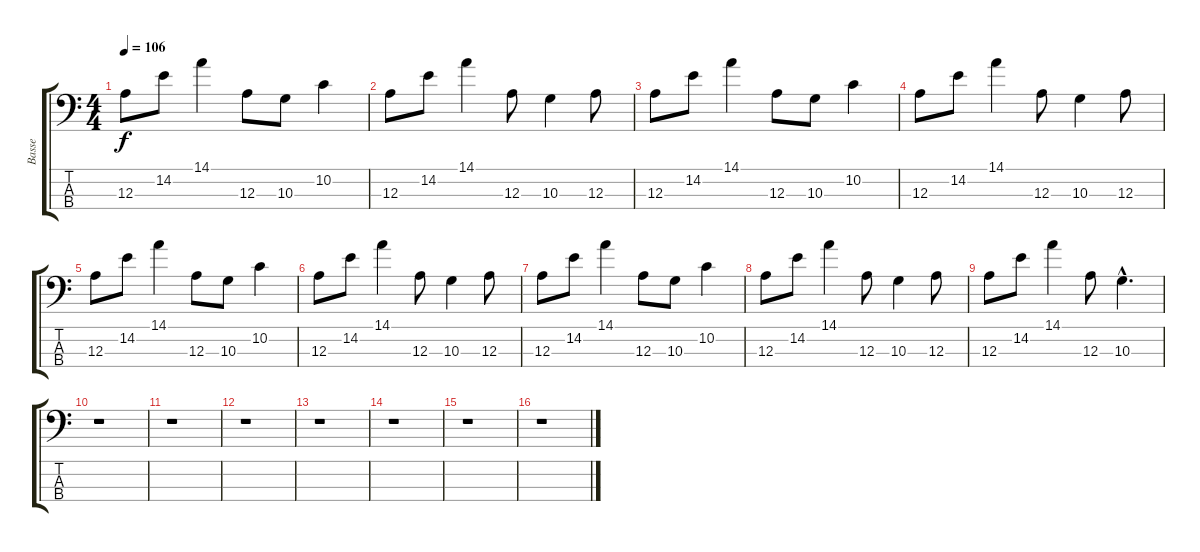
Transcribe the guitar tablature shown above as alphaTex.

\track ("Basse" "Basse") {instrument electricbassfinger}
\staff {score tabs}
\tuning (G2 D2 A1 E1) {hide}
\ts (4 4)
\tempo 106
\clef f4
\ks c
12.3.8{dy f} 14.2.8 14.1.4 12.3.8 10.3.8 10.2.4 |
12.3.8 14.2.8 14.1.4 12.3.8 10.3.4 12.3.8 |
12.3.8 14.2.8 14.1.4 12.3.8 10.3.8 10.2.4 |
12.3.8 14.2.8 14.1.4 12.3.8 10.3.4 12.3.8 |
12.3.8 14.2.8 14.1.4 12.3.8 10.3.8 10.2.4 |
12.3.8 14.2.8 14.1.4 12.3.8 10.3.4 12.3.8 |
12.3.8 14.2.8 14.1.4 12.3.8 10.3.8 10.2.4 |
12.3.8 14.2.8 14.1.4 12.3.8 10.3.4 12.3.8 |
12.3.8 14.2.8 14.1.4 12.3.8 10.3{hac}.4{d} |
r.1 |
r.1 |
r.1 |
r.1 |
r.1 |
r.1 |
r.1
